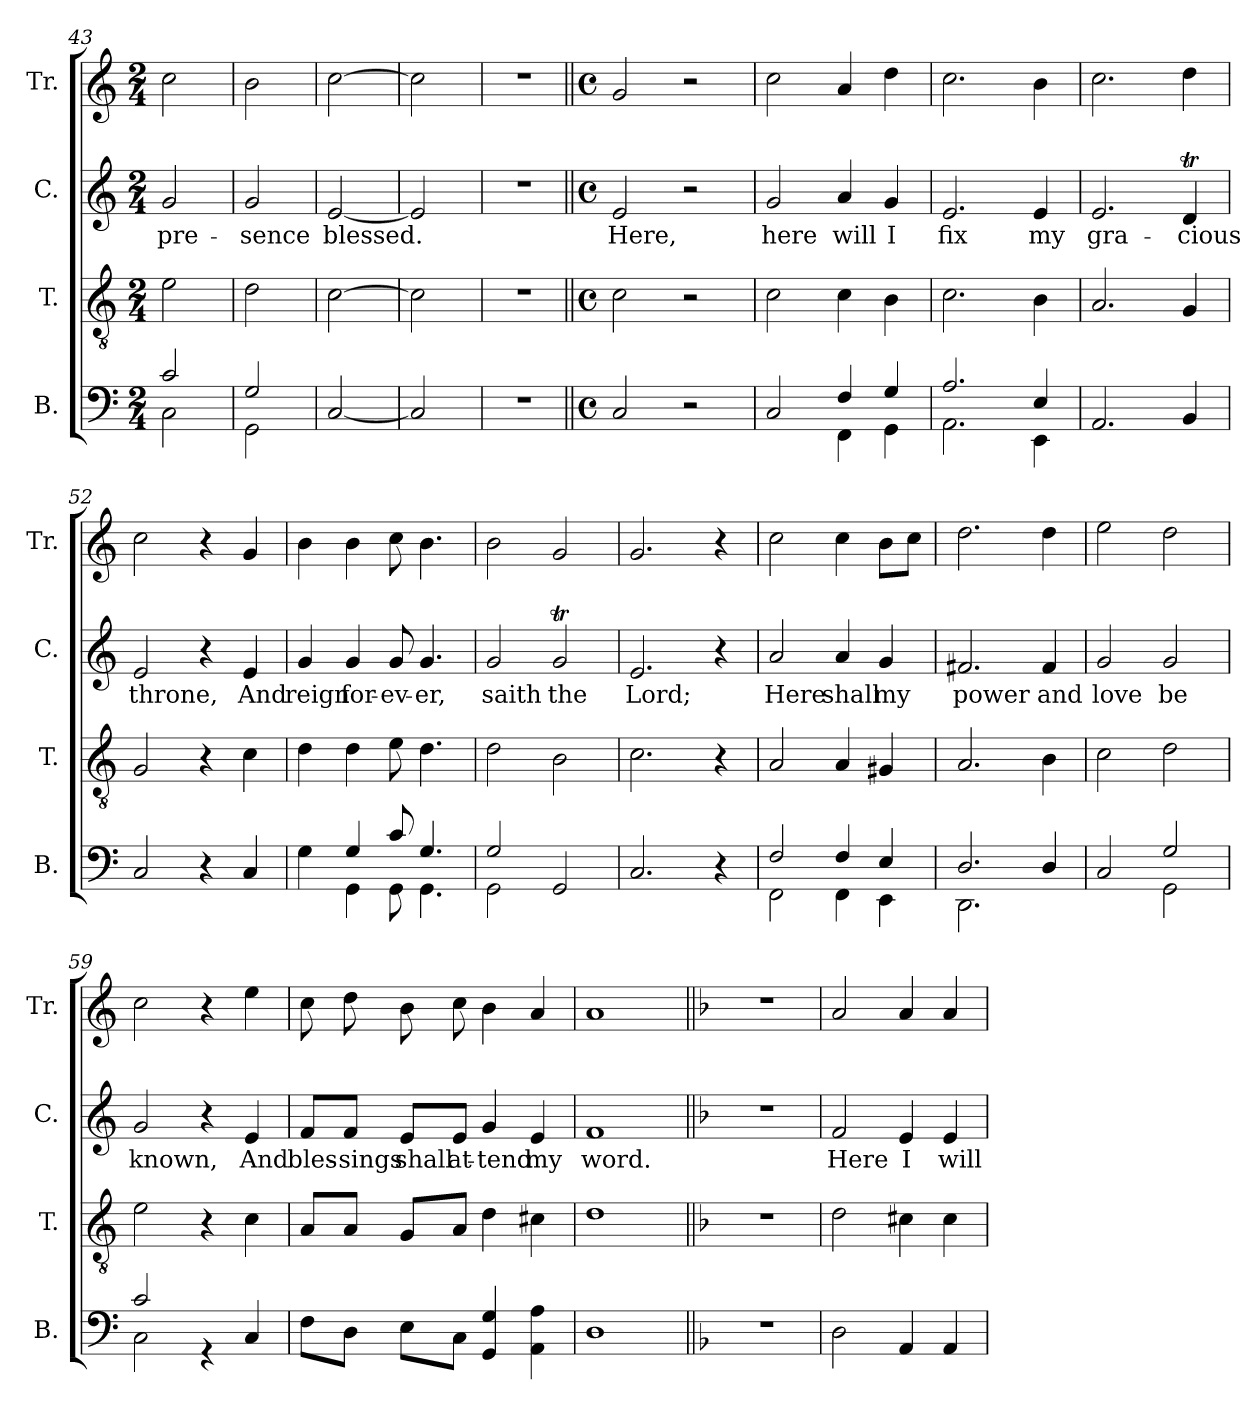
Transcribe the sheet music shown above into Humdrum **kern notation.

**kern	**kern	**kern	**text	**kern
*part4	*part3	*part2	*part2	*part1
*staff4	*staff3	*staff2	*staff2	*staff1
*I"B.	*I"T.	*I"C.	*	*I"Tr.
*I'B.	*I'T.	*I'C.	*	*I'Tr.
*clefF4	*clefGv2	*clefG2	*	*clefG2
*k[]	*k[]	*k[]	*	*k[]
*M2/4	*M2/4	*M2/4	*	*M2/4
=43	=43	=43	=43	=43
*^	*	*	*	*
2c/	2C\	2e\	2g/	pre-	2cc\
=44	=44	=44	=44	=44	=44
2G/	2GG\	2d\	2g/	-sence	2b\
*v	*v	*	*	*	*
=45	=45	=45	=45	=45
[2C/	[2c\	[2e/	blessed.	[2cc\
=46	=46	=46	=46	=46
2C/]	2c\]	2e/]	.	2cc\]
=47	=47	=47	=47	=47
2r	2r	2r	.	2r
=48||	=48||	=48||	=48||	=48||
*M4/4	*M4/4	*M4/4	*	*M4/4
*met(c)	*met(c)	*met(c)	*	*met(c)
*	*	*	*	*MM120
2C/	2c\	2e/	Here,	2g/
2r	2r	2r	.	2r
=49	=49	=49	=49	=49
*^	*	*	*	*
2C/	2ryy	2c\	2g/	here	2cc\
4F/	4FF\	4c\	4a/	will	4a/
4G/	4GG\	4B\	4g/	I	4dd\
=50	=50	=50	=50	=50	=50
2.A/	2.AA\	2.c\	2.e/	fix	2.cc\
4E/	4EE\	4B\	4e/	my	4b\
*v	*v	*	*	*	*
=51	=51	=51	=51	=51
2.AA/	2.A/	2.e/	gra-	2.cc\
4BB/	4G/	4dT/	-cious	4dd\
=52	=52	=52	=52	=52
2C/	2G/	2e/	throne,	2cc\
4r	4r	4r	.	4r
4C/	4c\	4e/	And	4g/
!!LO:LB:g=z
=53	=53	=53	=53	=53
*^	*	*	*	*
4G\	4ryy	4d\	4g/	reign	4b\
4G/	4GG\	4d\	4g/	for-	4b\
8c/	8GG\	8e\	8g/	-ev-	8cc\
4.G/	4.GG\	4.d\	4.g/	-er,	4.b\
=54	=54	=54	=54	=54	=54
2G/	2GG\	2d\	2g/	saith	2b\
2GG/	2ryy	2B\	2gT/	the	2g/
*v	*v	*	*	*	*
=55	=55	=55	=55	=55
2.C/	2.c\	2.e/	Lord;	2.g/
4r	4r	4r	.	4r
=56	=56	=56	=56	=56
*^	*	*	*	*
2F/	2FF\	2A/	2a/	Here	2cc\
4F/	4FF\	4A/	4a/	shall	4cc\
4E/	4EE\	4G#X/	4g/	my	8b\L
.	.	.	.	.	8cc\J
=57	=57	=57	=57	=57	=57
2.D/	2.DD\	2.A/	2.f#X/	power	2.dd\
4D/	4ryy	4B\	4f#/	and	4dd\
=58	=58	=58	=58	=58	=58
2C/	2ryy	2c\	2g/	love	2ee\
2G/	2GG\	2d\	2g/	be	2dd\
=59	=59	=59	=59	=59	=59
2c/	2C\	2e\	2g/	known,	2cc\
4rGG	2ryy	4r	4r	.	4r
4C/	.	4c\	4e/	And	4ee\
*v	*v	*	*	*	*
=60	=60	=60	=60	=60
8F\L	8A/L	8f/L	bles-	8cc\
8D\J	8A/J	8f/J	-sings	8dd\
8E\L	8G/L	8e/L	shall	8b\
8C\J	8A/J	8e/J	at-	8cc\
4GG/ 4G/	4d\	4g/	-tend	4b\
4AA\ 4A\	4c#X\	4e/	my	4a/
=61	=61	=61	=61	=61
1D	1d	1f	word.	1a
=62||	=62||	=62||	=62||	=62||
*k[b-]	*k[b-]	*k[b-]	*	*k[b-]
1r	1r	1r	.	1r
!!LO:LB:g=z
=63	=63	=63	=63	=63
2D\	2d\	2f/	Here	2a/
4AA/	4c#X\	4e/	I	4a/
4AA/	4c#\	4e/	will	4a/
=	=	=	=	=
*-	*-	*-	*-	*-
